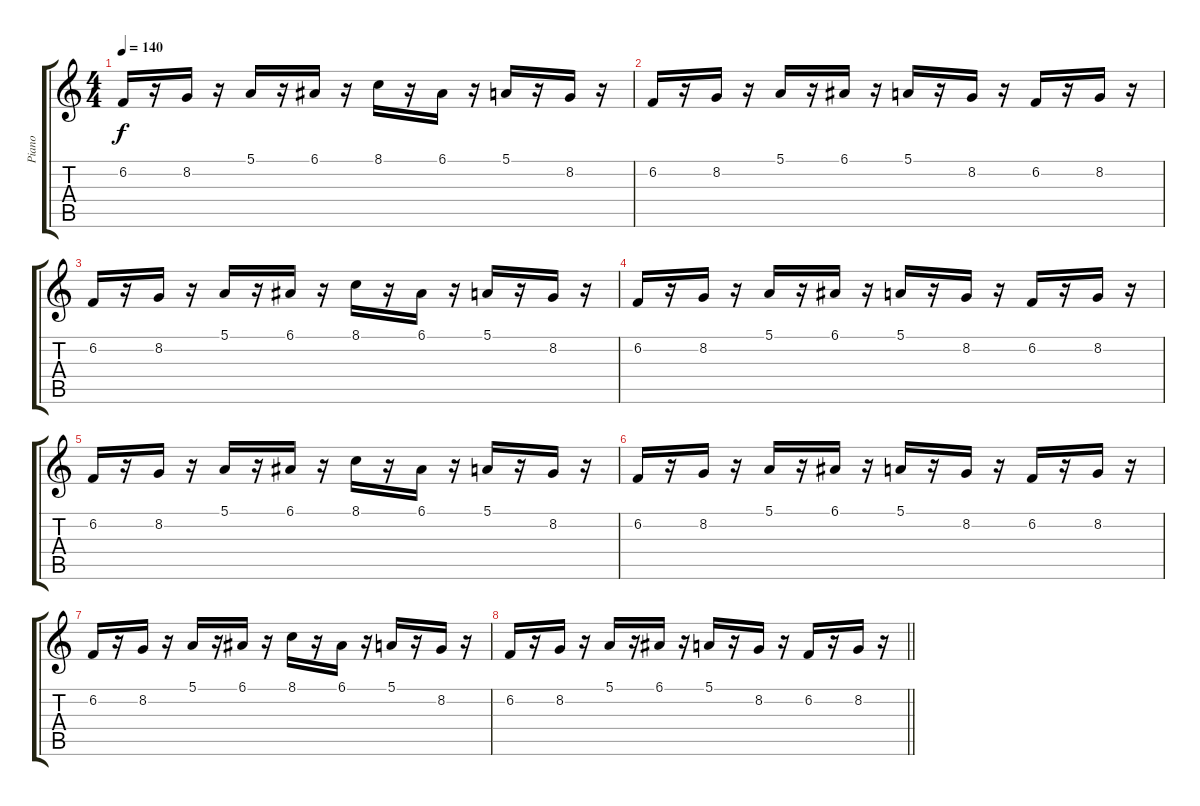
\track ("Piano" "Piano") {instrument honkytonkpiano}
\staff {score tabs}
\tuning (E4 B3 G3 D3 A2 E2) {hide}
\ts (4 4)
\tempo 140
\clef g2
\ks c
6.2.16{dy f instrument violin} r.16 8.2.16 r.16 5.1.16 r.16 6.1.16 r.16 8.1.16 r.16 6.1.16 r.16 5.1.16 r.16 8.2.16 r.16 |
6.2.16 r.16 8.2.16 r.16 5.1.16 r.16 6.1.16 r.16 5.1.16 r.16 8.2.16 r.16 6.2.16 r.16 8.2.16 r.16 |
6.2.16 r.16 8.2.16 r.16 5.1.16 r.16 6.1.16 r.16 8.1.16 r.16 6.1.16 r.16 5.1.16 r.16 8.2.16 r.16 |
6.2.16 r.16 8.2.16 r.16 5.1.16 r.16 6.1.16 r.16 5.1.16 r.16 8.2.16 r.16 6.2.16 r.16 8.2.16 r.16 |
6.2.16 r.16 8.2.16 r.16 5.1.16 r.16 6.1.16 r.16 8.1.16 r.16 6.1.16 r.16 5.1.16 r.16 8.2.16 r.16 |
6.2.16 r.16 8.2.16 r.16 5.1.16 r.16 6.1.16 r.16 5.1.16 r.16 8.2.16 r.16 6.2.16 r.16 8.2.16 r.16 |
6.2.16 r.16 8.2.16 r.16 5.1.16 r.16 6.1.16 r.16 8.1.16 r.16 6.1.16 r.16 5.1.16 r.16 8.2.16 r.16 |
\barLineRight lightlight
6.2.16 r.16 8.2.16 r.16 5.1.16 r.16 6.1.16 r.16 5.1.16 r.16 8.2.16 r.16 6.2.16 r.16 8.2.16 r.16
